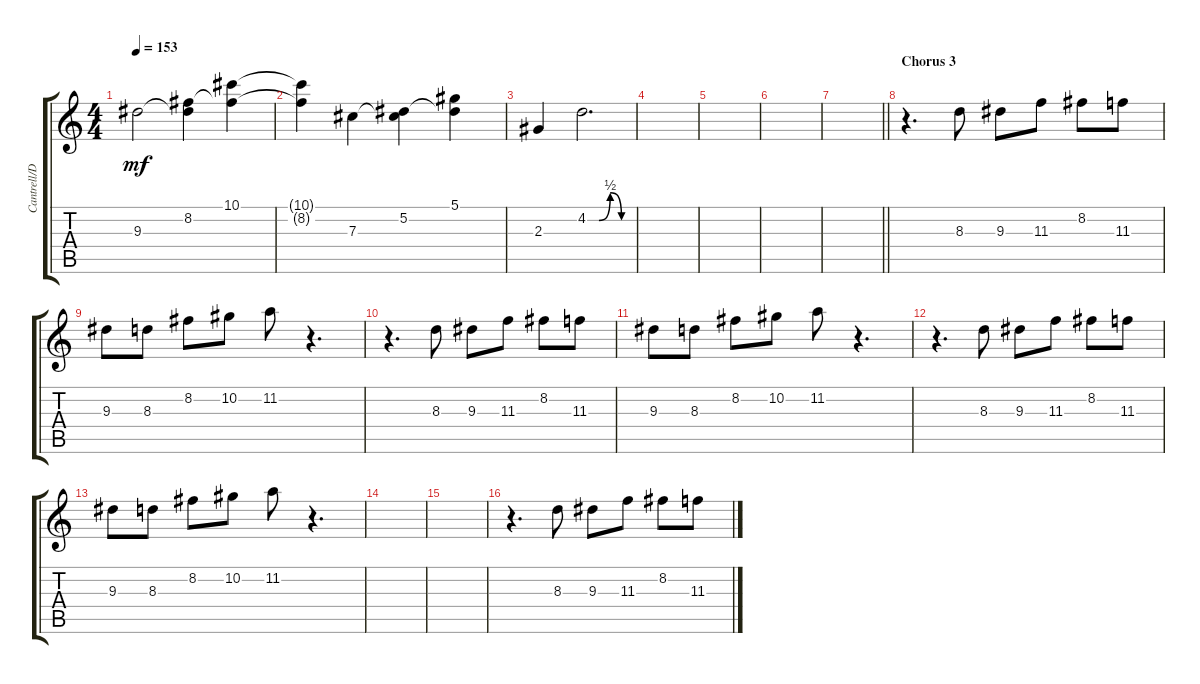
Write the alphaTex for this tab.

\track ("Cantrell/DuVall - Lead Guitar" "Cantrell/D") {instrument distortionguitar}
\staff {score tabs}
\tuning (Eb4 Bb3 Gb3 Db3 Ab2 Db2) {hide}
\ts (4 4)
\tempo 153
\clef g2
\ks c
9.3.2{dy mf} (8.2 9.3{t}).4 (10.1 8.2{t}).4 |
(10.1{t} 8.2{t}).4 7.3.4 (5.2 7.3{t}).4 (5.1 5.2{t}).4 |
2.3.4 4.2{be (custom 0 0 15 0 30 2 45 0 60 0)}.2{d} |
|
|
|
\barLineRight lightlight
|
\section ("" "Chorus 3")
r.4{d} 8.3.8 9.3.8 11.3.8 8.2.8 11.3.8 |
9.3.8 8.3.8 8.2.8 10.2.8 11.2.8 r.4{d} |
r.4{d} 8.3.8 9.3.8 11.3.8 8.2.8 11.3.8 |
9.3.8 8.3.8 8.2.8 10.2.8 11.2.8 r.4{d} |
r.4{d} 8.3.8 9.3.8 11.3.8 8.2.8 11.3.8 |
9.3.8 8.3.8 8.2.8 10.2.8 11.2.8 r.4{d} |
|
|
r.4{d} 8.3.8 9.3.8 11.3.8 8.2.8 11.3.8
